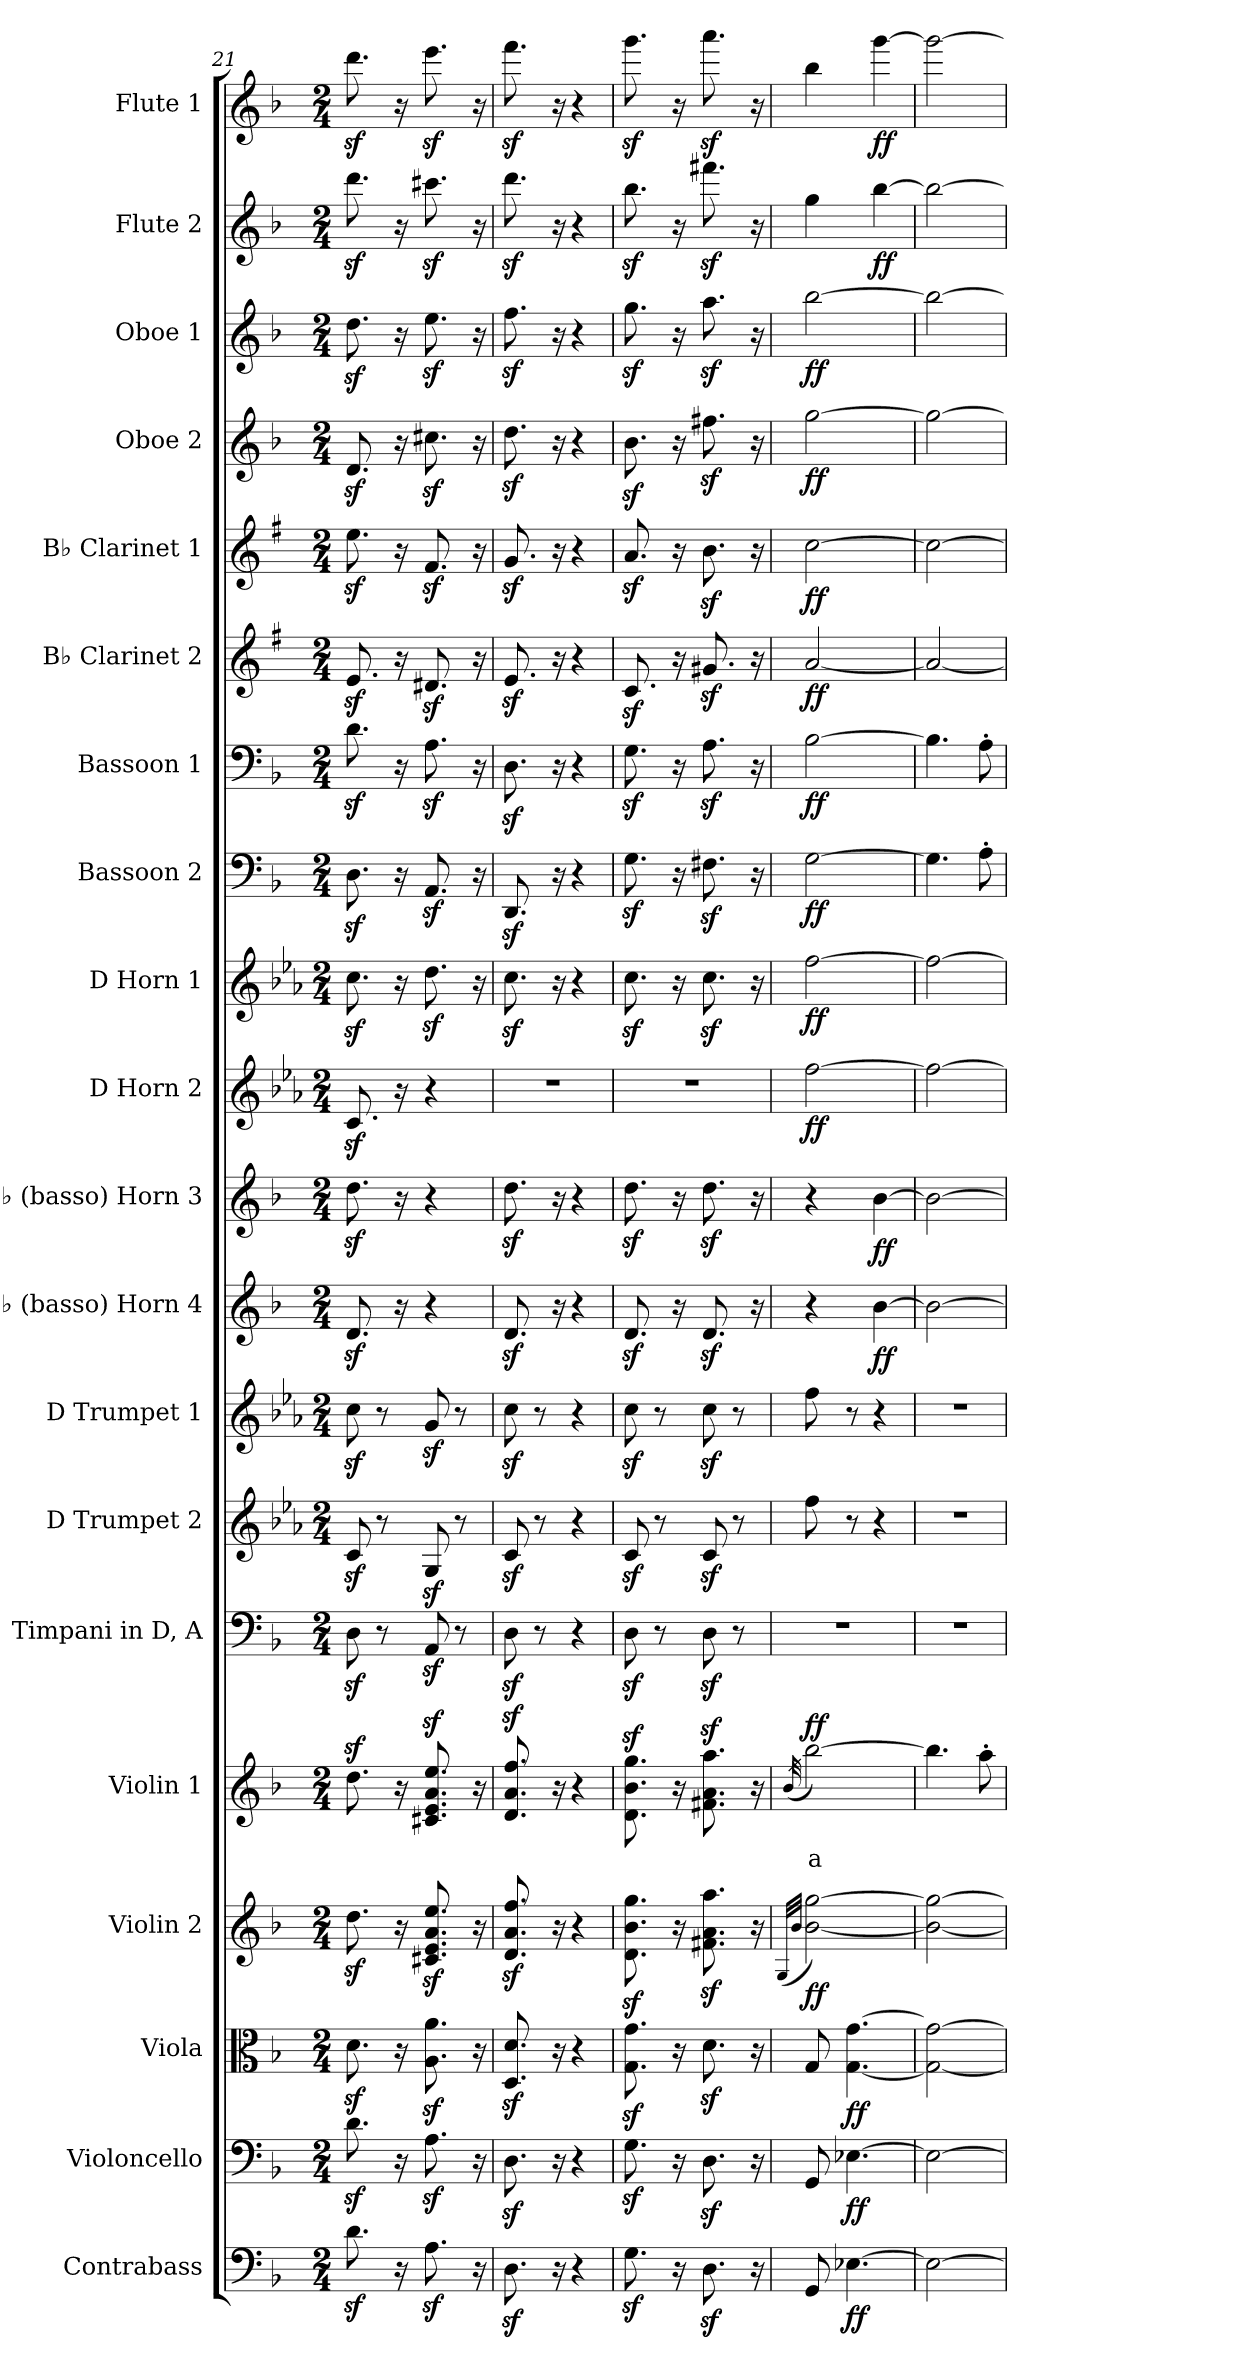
**kern	**dynam	**kern	**dynam	**kern	**dynam	**kern	**dynam	**kern	**text	**dynam	**kern	**kern	**kern	**kern	**dynam	**kern	**dynam	**kern	**dynam	**kern	**dynam	**kern	**dynam	**kern	**dynam	**kern	**dynam	**kern	**dynam	**kern	**dynam	**kern	**dynam	**kern	**dynam	**kern	**dynam
*part20	*part20	*part19	*part19	*part18	*part18	*part17	*part17	*part16	*part16	*part16	*part15	*part14	*part13	*part12	*part12	*part11	*part11	*part10	*part10	*part9	*part9	*part8	*part8	*part7	*part7	*part6	*part6	*part5	*part5	*part4	*part4	*part3	*part3	*part2	*part2	*part1	*part1
*staff20	*staff20	*staff19	*staff19	*staff18	*staff18	*staff17	*staff17	*staff16	*staff16	*staff16	*staff15	*staff14	*staff13	*staff12	*staff12	*staff11	*staff11	*staff10	*staff10	*staff9	*staff9	*staff8	*staff8	*staff7	*staff7	*staff6	*staff6	*staff5	*staff5	*staff4	*staff4	*staff3	*staff3	*staff2	*staff2	*staff1	*staff1
*I"Contrabass	*	*I"Violoncello	*	*I"Viola	*	*I"Violin 2	*	*I"Violin 1	*	*	*I"Timpani in D, A	*I"D Trumpet 2	*I"D Trumpet 1	*I"B♭ (basso) Horn 4	*	*I"B♭ (basso) Horn 3	*	*I"D Horn 2	*	*I"D Horn 1	*	*I"Bassoon 2	*	*I"Bassoon 1	*	*I"B♭ Clarinet 2	*	*I"B♭ Clarinet 1	*	*I"Oboe 2	*	*I"Oboe 1	*	*I"Flute 2	*	*I"Flute 1	*
*I'Cb	*	*I'Vc	*	*I'Vla	*	*I'Vl 2	*	*I'Vl 1	*	*	*I'Timp. in D, A	*I'Tr 2	*I'Tr 1	*I'Hn 4	*	*I'Hn 3	*	*I'Hn 2	*	*I'Hn 1	*	*I'Bsn 2	*	*I'Bsn 1	*	*I'Cl 2	*	*I'Cl 1	*	*I'Ob 2	*	*I'Ob 1	*	*I'Fl 2	*	*I'Fl 1	*
*clefF4	*	*clefF4	*	*clefC3	*	*clefG2	*	*clefG2	*	*	*clefF4	*clefG2	*clefG2	*clefG2	*	*clefG2	*	*clefG2	*	*clefG2	*	*clefF4	*	*clefF4	*	*clefG2	*	*clefG2	*	*clefG2	*	*clefG2	*	*clefG2	*	*clefG2	*
*ITrd7c12	*	*	*	*	*	*	*	*	*	*	*	*ITrd-1c-2	*ITrd-1c-2	*ITrd8c14	*	*ITrd8c14	*	*ITrd6c10	*	*ITrd6c10	*	*	*	*	*	*ITrd1c2	*	*ITrd1c2	*	*	*	*	*	*	*	*	*
*k[b-]	*	*k[b-]	*	*k[b-]	*	*k[b-]	*	*k[b-]	*	*	*k[b-]	*k[b-]	*k[b-]	*k[b-]	*	*k[b-]	*	*k[b-]	*	*k[b-]	*	*k[b-]	*	*k[b-]	*	*k[b-]	*	*k[b-]	*	*k[b-]	*	*k[b-]	*	*k[b-]	*	*k[b-]	*
*M2/4	*	*M2/4	*	*M2/4	*	*M2/4	*	*M2/4	*	*	*M2/4	*M2/4	*M2/4	*M2/4	*	*M2/4	*	*M2/4	*	*M2/4	*	*M2/4	*	*M2/4	*	*M2/4	*	*M2/4	*	*M2/4	*	*M2/4	*	*M2/4	*	*M2/4	*
=21	=21	=21	=21	=21	=21	=21	=21	=21	=21	=21	=21	=21	=21	=21	=21	=21	=21	=21	=21	=21	=21	=21	=21	=21	=21	=21	=21	=21	=21	=21	=21	=21	=21	=21	=21	=21	=21
8.Dz<\	.	8.dz<\	.	8.dz<\	.	8.ddz<\	.	8.ddz<\	.	.	8Dz<\	8dz</	8ddz<\	8.Dz</	.	8.dz<\	.	8.Dz</	.	8.dz<\	.	8.Dz<\	.	8.dz<\	.	8.dz</	.	8.ddz<\	.	8.dz</	.	8.ddz<\	.	8.dddz<\	.	8.dddz<\	.
.	.	.	.	.	.	.	.	.	.	.	8r	8r	8r	.	.	.	.	.	.	.	.	.	.	.	.	.	.	.	.	.	.	.	.	.	.	.	.
16r	.	16r	.	16r	.	16r	.	16r	.	.	.	.	.	16r	.	16r	.	16r	.	16r	.	16r	.	16r	.	16r	.	16r	.	16r	.	16r	.	16r	.	16r	.
8.AAz<\	.	8.Az<\	.	8.A\z< 8.a\z<	.	8.c#X/z< 8.e/z< 8.a/z< 8.ee/z<	.	8.c#X/z< 8.e/z< 8.a/z< 8.ee/z<	.	.	8AAz</	8Az</	8az</	4r	.	4r	.	4r	.	8.ez<\	.	8.AAz</	.	8.Az<\	.	8.c#Xz</	.	8.ez</	.	8.cc#Xz<\	.	8.eez<\	.	8.ccc#Xz<\	.	8.eeez<\	.
.	.	.	.	.	.	.	.	.	.	.	8r	8r	8r	.	.	.	.	.	.	.	.	.	.	.	.	.	.	.	.	.	.	.	.	.	.	.	.
16r	.	16r	.	16r	.	16r	.	16r	.	.	.	.	.	.	.	.	.	.	.	16r	.	16r	.	16r	.	16r	.	16r	.	16r	.	16r	.	16r	.	16r	.
=22	=22	=22	=22	=22	=22	=22	=22	=22	=22	=22	=22	=22	=22	=22	=22	=22	=22	=22	=22	=22	=22	=22	=22	=22	=22	=22	=22	=22	=22	=22	=22	=22	=22	=22	=22	=22	=22
8.DDz<\	.	8.Dz<\	.	8.D/z< 8.d/z<	.	8.d/z< 8.a/z< 8.ff/z<	.	8.d/z< 8.a/z< 8.ff/z<	.	.	8Dz<\	8dz</	8ddz<\	8.Dz</	.	8.dz<\	.	2r	.	8.dz<\	.	8.DDz</	.	8.Dz<\	.	8.dz</	.	8.fz</	.	8.ddz<\	.	8.ffz<\	.	8.dddz<\	.	8.fffz<\	.
.	.	.	.	.	.	.	.	.	.	.	8r	8r	8r	.	.	.	.	.	.	.	.	.	.	.	.	.	.	.	.	.	.	.	.	.	.	.	.
16r	.	16r	.	16r	.	16r	.	16r	.	.	.	.	.	16r	.	16r	.	.	.	16r	.	16r	.	16r	.	16r	.	16r	.	16r	.	16r	.	16r	.	16r	.
4r	.	4r	.	4r	.	4r	.	4r	.	.	4r	4r	4r	4r	.	4r	.	.	.	4r	.	4r	.	4r	.	4r	.	4r	.	4r	.	4r	.	4r	.	4r	.
=23	=23	=23	=23	=23	=23	=23	=23	=23	=23	=23	=23	=23	=23	=23	=23	=23	=23	=23	=23	=23	=23	=23	=23	=23	=23	=23	=23	=23	=23	=23	=23	=23	=23	=23	=23	=23	=23
8.GGz<\	.	8.Gz<\	.	8.G\z< 8.g\z<	.	8.d\z< 8.b-\z< 8.gg\z<	.	8.d\z< 8.b-\z< 8.gg\z<	.	.	8Dz<\	8dz</	8ddz<\	8.Dz</	.	8.dz<\	.	2r	.	8.dz<\	.	8.Gz<\	.	8.Gz<\	.	8.B-z</	.	8.gz</	.	8.b-z<\	.	8.ggz<\	.	8.bb-z<\	.	8.gggz<\	.
.	.	.	.	.	.	.	.	.	.	.	8r	8r	8r	.	.	.	.	.	.	.	.	.	.	.	.	.	.	.	.	.	.	.	.	.	.	.	.
16r	.	16r	.	16r	.	16r	.	16r	.	.	.	.	.	16r	.	16r	.	.	.	16r	.	16r	.	16r	.	16r	.	16r	.	16r	.	16r	.	16r	.	16r	.
8.DDz<\	.	8.Dz<\	.	8.dz<\	.	8.f#X\z< 8.a\z< 8.aa\z<	.	8.f#X\z< 8.a\z< 8.aa\z<	.	.	8Dz<\	8dz</	8ddz<\	8.Dz</	.	8.dz<\	.	.	.	8.dz<\	.	8.F#Xz<\	.	8.Az<\	.	8.f#Xz</	.	8.az<\	.	8.ff#Xz<\	.	8.aaz<\	.	8.fff#Xz<\	.	8.aaaz<\	.
.	.	.	.	.	.	.	.	.	.	.	8r	8r	8r	.	.	.	.	.	.	.	.	.	.	.	.	.	.	.	.	.	.	.	.	.	.	.	.
16r	.	16r	.	16r	.	16r	.	16r	.	.	.	.	.	16r	.	16r	.	.	.	16r	.	16r	.	16r	.	16r	.	16r	.	16r	.	16r	.	16r	.	16r	.
=24	=24	=24	=24	=24	=24	=24	=24	=24	=24	=24	=24	=24	=24	=24	=24	=24	=24	=24	=24	=24	=24	=24	=24	=24	=24	=24	=24	=24	=24	=24	=24	=24	=24	=24	=24	=24	=24
.	.	.	.	.	.	(<32qG/LLL	.	.	.	.	.	.	.	.	.	.	.	.	.	.	.	.	.	.	.	.	.	.	.	.	.	.	.	.	.	.	.
.	.	.	.	.	.	32qb-/JJJ	.	(<32qb-/	.	.	.	.	.	.	.	.	.	.	.	.	.	.	.	.	.	.	.	.	.	.	.	.	.	.	.	.	.
!	!	!	!	!	!	!	!LO:DY:b	!	!LO:LY:b:color=#FF0000	!LO:DY:b	!	!	!	!	!	!	!	!	!LO:DY:b	!	!LO:DY:b	!	!LO:DY:b	!	!LO:DY:b	!	!LO:DY:b	!	!LO:DY:b	!	!LO:DY:b	!	!LO:DY:b	!	!	!	!
8GGG/	.	8GG/	.	8G/	.	[2b-\ [2gg\)	ff	[2bb-\)	a	ff	2r	8gg\	8gg\	4r	.	4r	.	[2g\	ff	[2g\	ff	[2G\	ff	[2B-\	ff	[2g/	ff	[2b-\	ff	[2gg\	ff	[2bb-\	ff	4gg\	.	4bb-\	.
!	!LO:DY:b	!	!LO:DY:b	!	!LO:DY:b	!	!	!	!	!	!	!	!	!	!	!	!	!	!	!	!	!	!	!	!	!	!	!	!	!	!	!	!	!	!	!	!
[4.EE-X\	ff	[4.E-X\	ff	[4.G\ [4.g\	ff	.	.	.	.	.	.	8r	8r	.	.	.	.	.	.	.	.	.	.	.	.	.	.	.	.	.	.	.	.	.	.	.	.
!	!	!	!	!	!	!	!	!	!	!	!	!	!	!	!LO:DY:b	!	!LO:DY:b	!	!	!	!	!	!	!	!	!	!	!	!	!	!	!	!	!	!LO:DY:b	!	!LO:DY:b
.	.	.	.	.	.	.	.	.	.	.	.	4r	4r	[4B-\	ff	[4B-\	ff	.	.	.	.	.	.	.	.	.	.	.	.	.	.	.	.	[4bb-\	ff	[4ggg\	ff
=25	=25	=25	=25	=25	=25	=25	=25	=25	=25	=25	=25	=25	=25	=25	=25	=25	=25	=25	=25	=25	=25	=25	=25	=25	=25	=25	=25	=25	=25	=25	=25	=25	=25	=25	=25	=25	=25
2EE-\_	.	2E-\_	.	2G\_ 2g\_	.	2b-\_ 2gg\_	.	4.bb-\]	.	.	2r	2r	2r	2B-\_	.	2B-\_	.	2g\_	.	2g\_	.	4.G\]	.	4.B-\]	.	2g/_	.	2b-\_	.	2gg\_	.	2bb-\_	.	2bb-\_	.	2ggg\_	.
.	.	.	.	.	.	.	.	8aa'\	.	.	.	.	.	.	.	.	.	.	.	.	.	8A'\	.	8A'\	.	.	.	.	.	.	.	.	.	.	.	.	.
=	=	=	=	=	=	=	=	=	=	=	=	=	=	=	=	=	=	=	=	=	=	=	=	=	=	=	=	=	=	=	=	=	=	=	=	=	=
*-	*-	*-	*-	*-	*-	*-	*-	*-	*-	*-	*-	*-	*-	*-	*-	*-	*-	*-	*-	*-	*-	*-	*-	*-	*-	*-	*-	*-	*-	*-	*-	*-	*-	*-	*-	*-	*-
